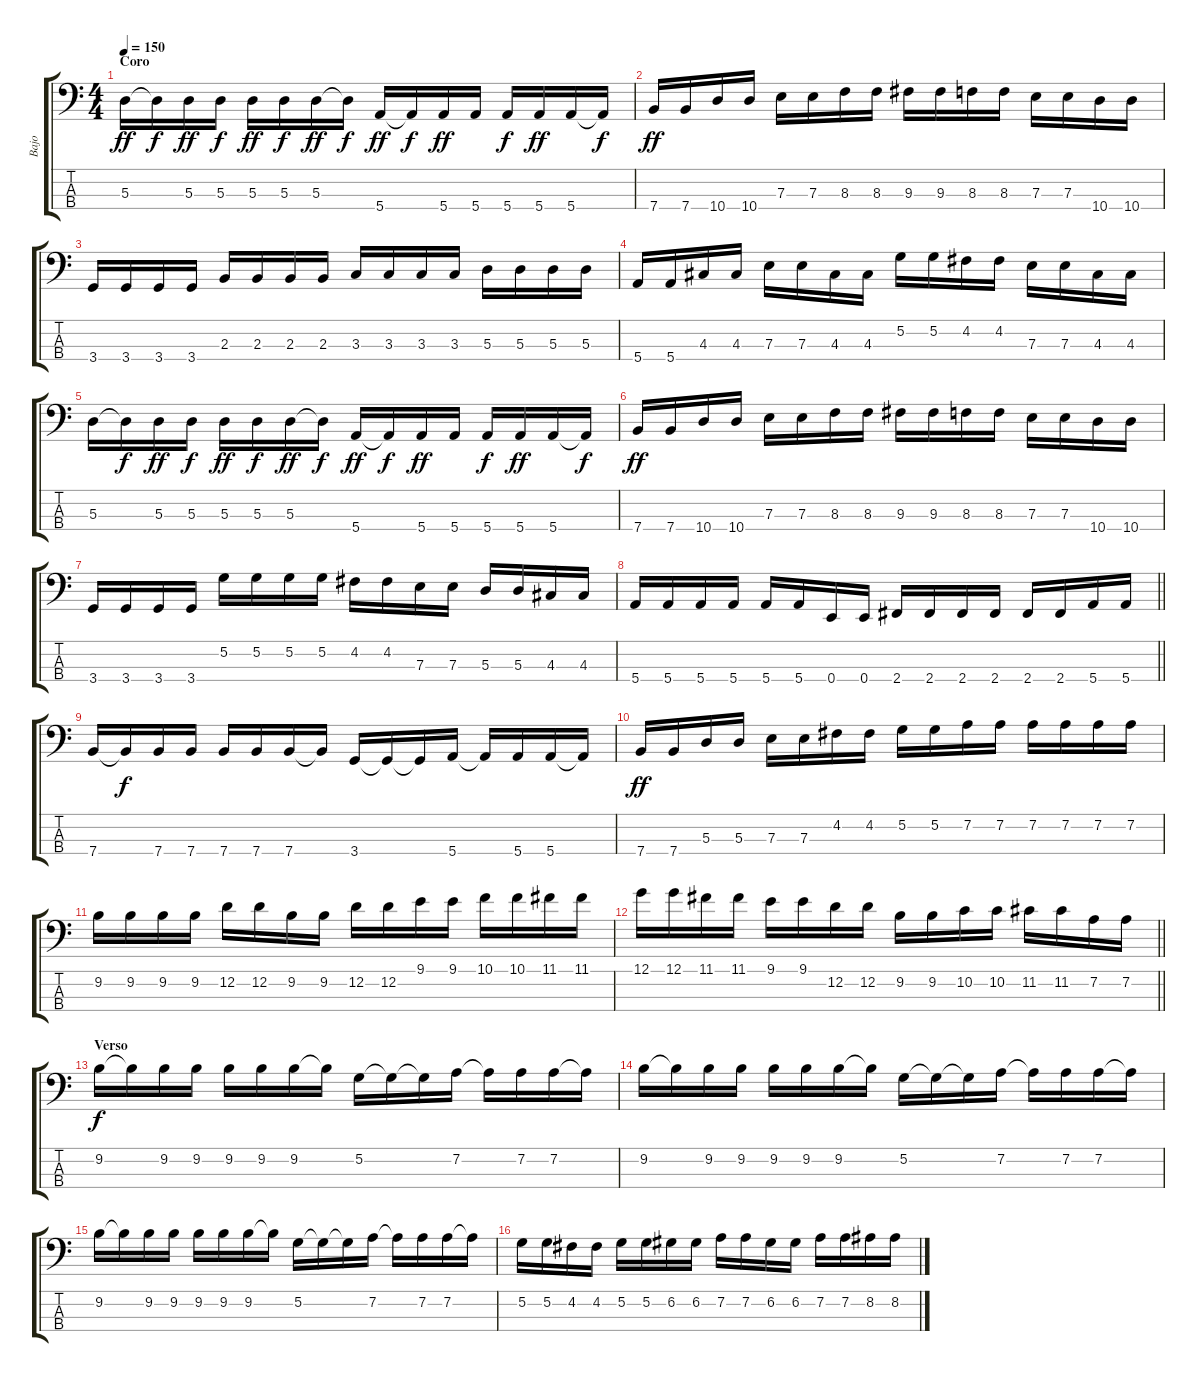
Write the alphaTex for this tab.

\track ("Bajo" "Bajo") {instrument electricbasspick}
\staff {score tabs}
\tuning (G2 D2 A1 E1) {hide}
\ts (4 4)
\section ("" "Coro")
\tempo 150
\clef f4
\ks c
5.3.16{dy ff} 5.3{t}.16{dy f} 5.3.16{dy ff} 5.3.16{dy f} 5.3.16{dy ff} 5.3.16{dy f} 5.3.16{dy ff} 5.3{t}.16{dy f} 5.4.16{dy ff} 5.4{t}.16{dy f} 5.4.16{dy ff} 5.4.16 5.4.16{dy f} 5.4.16{dy ff} 5.4.16 5.4{t}.16{dy f} |
7.4.16{dy ff} 7.4.16 10.4.16 10.4.16 7.3.16 7.3.16 8.3.16 8.3.16 9.3.16 9.3.16 8.3.16 8.3.16 7.3.16 7.3.16 10.4.16 10.4.16 |
3.4.16 3.4.16 3.4.16 3.4.16 2.3.16 2.3.16 2.3.16 2.3.16 3.3.16 3.3.16 3.3.16 3.3.16 5.3.16 5.3.16 5.3.16 5.3.16 |
5.4.16 5.4.16 4.3.16 4.3.16 7.3.16 7.3.16 4.3.16 4.3.16 5.2.16 5.2.16 4.2.16 4.2.16 7.3.16 7.3.16 4.3.16 4.3.16 |
5.3.16 5.3{t}.16{dy f} 5.3.16{dy ff} 5.3.16{dy f} 5.3.16{dy ff} 5.3.16{dy f} 5.3.16{dy ff} 5.3{t}.16{dy f} 5.4.16{dy ff} 5.4{t}.16{dy f} 5.4.16{dy ff} 5.4.16 5.4.16{dy f} 5.4.16{dy ff} 5.4.16 5.4{t}.16{dy f} |
7.4.16{dy ff} 7.4.16 10.4.16 10.4.16 7.3.16 7.3.16 8.3.16 8.3.16 9.3.16 9.3.16 8.3.16 8.3.16 7.3.16 7.3.16 10.4.16 10.4.16 |
3.4.16 3.4.16 3.4.16 3.4.16 5.2.16 5.2.16 5.2.16 5.2.16 4.2.16 4.2.16 7.3.16 7.3.16 5.3.16 5.3.16 4.3.16 4.3.16 |
\barLineRight lightlight
5.4.16 5.4.16 5.4.16 5.4.16 5.4.16 5.4.16 0.4.16 0.4.16 2.4.16 2.4.16 2.4.16 2.4.16 2.4.16 2.4.16 5.4.16 5.4.16 |
7.4.16 7.4{t}.16{dy f} 7.4.16 7.4.16 7.4.16 7.4.16 7.4.16 7.4{t}.16 3.4.16 3.4{t}.16 3.4{t}.16 5.4.16 5.4{t}.16 5.4.16 5.4.16 5.4{t}.16 |
7.4.16{dy ff} 7.4.16 5.3.16 5.3.16 7.3.16 7.3.16 4.2.16 4.2.16 5.2.16 5.2.16 7.2.16 7.2.16 7.2.16 7.2.16 7.2.16 7.2.16 |
9.2.16 9.2.16 9.2.16 9.2.16 12.2.16 12.2.16 9.2.16 9.2.16 12.2.16 12.2.16 9.1.16 9.1.16 10.1.16 10.1.16 11.1.16 11.1.16 |
\barLineRight lightlight
12.1.16 12.1.16 11.1.16 11.1.16 9.1.16 9.1.16 12.2.16 12.2.16 9.2.16 9.2.16 10.2.16 10.2.16 11.2.16 11.2.16 7.2.16 7.2.16 |
\section ("" "Verso")
9.2.16{dy f} 9.2{t}.16 9.2.16 9.2.16 9.2.16 9.2.16 9.2.16 9.2{t}.16 5.2.16 5.2{t}.16 5.2{t}.16 7.2.16 7.2{t}.16 7.2.16 7.2.16 7.2{t}.16 |
9.2.16 9.2{t}.16 9.2.16 9.2.16 9.2.16 9.2.16 9.2.16 9.2{t}.16 5.2.16 5.2{t}.16 5.2{t}.16 7.2.16 7.2{t}.16 7.2.16 7.2.16 7.2{t}.16 |
9.2.16 9.2{t}.16 9.2.16 9.2.16 9.2.16 9.2.16 9.2.16 9.2{t}.16 5.2.16 5.2{t}.16 5.2{t}.16 7.2.16 7.2{t}.16 7.2.16 7.2.16 7.2{t}.16 |
5.2.16 5.2.16 4.2.16 4.2.16 5.2.16 5.2.16 6.2.16 6.2.16 7.2.16 7.2.16 6.2.16 6.2.16 7.2.16 7.2.16 8.2.16 8.2.16
